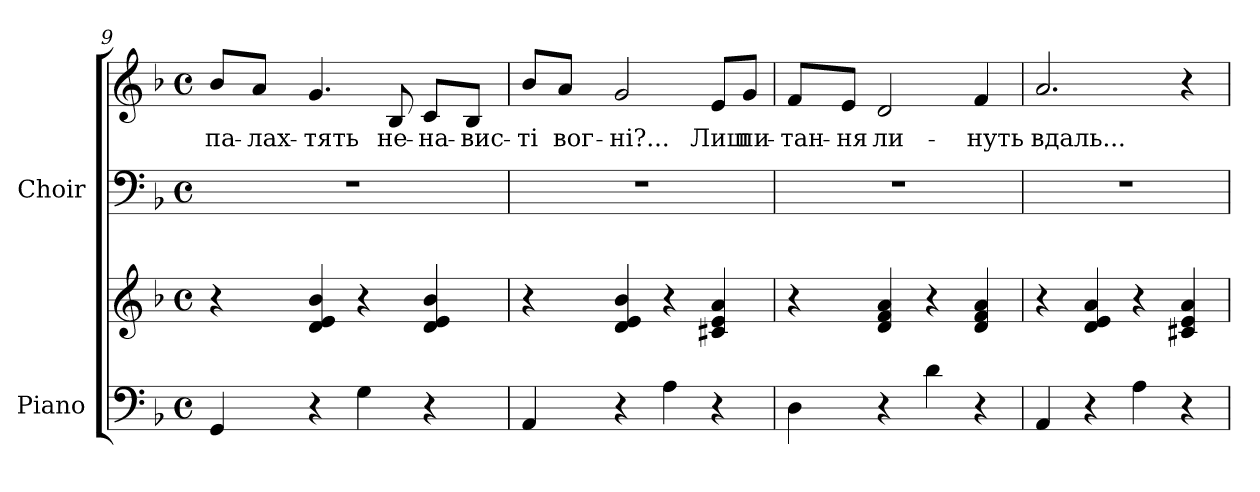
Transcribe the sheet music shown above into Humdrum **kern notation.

**kern	**kern	**kern	**kern	**text
*part2	*part2	*part1	*part1	*part1
*staff4	*staff3	*staff2	*staff1	*staff1
*I"Piano	*	*I"Choir	*	*
*I'Pno.	*	*I'Choir	*	*
!!LO:LB:g=z
*clefF4	*clefG2	*clefF4	*clefG2	*
*k[b-]	*k[b-]	*k[b-]	*k[b-]	*
*d:	*d:	*d:	*d:	*
*M4/4	*M4/4	*M4/4	*M4/4	*
*met(c)	*met(c)	*met(c)	*met(c)	*
=9	=9	=9	=9	=9
!	!	!	!	!LO:LY:b:color=#000000
4GGi/	4r	1r	8b-i/L	па-
!	!	!	!	!LO:LY:b:color=#000000
.	.	.	8ai/J	-лах-
!	!	!	!	!LO:LY:b:color=#000000
4r	4di/ 4ei 4b-i	.	4.gi/	-тять
4Gi\	4r	.	.	.
!	!	!	!	!LO:LY:b:color=#000000
.	.	.	8B-i/	не-
!	!	!	!	!LO:LY:b:color=#000000
4r	4di/ 4ei 4b-i	.	8ci/L	-на-
!	!	!	!	!LO:LY:b:color=#000000
.	.	.	8B-i/J	-вис-
=10	=10	=10	=10	=10
!	!	!	!	!LO:LY:b:color=#000000
4AAi/	4r	1r	8b-i/L	-ті
!	!	!	!	!LO:LY:b:color=#000000
.	.	.	8ai/J	вог-
!	!	!	!	!LO:LY:b:color=#000000
4r	4di/ 4ei 4b-i	.	2gi/	-ні?...
4Ai\	4r	.	.	.
!	!	!	!	!LO:LY:b:color=#000000
4r	4c#Xi/ 4ei 4ai	.	8ei/L	Лиш
!	!	!	!	!LO:LY:b:color=#000000
.	.	.	8gi/J	пи-
=11	=11	=11	=11	=11
!	!	!	!	!LO:LY:b:color=#000000
4Di\	4r	1r	8fi/L	-тан-
!	!	!	!	!LO:LY:b:color=#000000
.	.	.	8ei/J	-ня
!	!	!	!	!LO:LY:b:color=#000000
4r	4di/ 4fi 4ai	.	2di/	ли-
4di\	4r	.	.	.
!	!	!	!	!LO:LY:b:color=#000000
4r	4di/ 4fi 4ai	.	4fi/	-нуть
=12	=12	=12	=12	=12
!	!	!	!	!LO:LY:b:color=#000000
4AAi/	4r	1r	2.ai/	вдаль...
4r	4di/ 4ei 4ai	.	.	.
4Ai\	4r	.	.	.
4r	4c#Xi/ 4ei 4ai	.	4r	.
=	=	=	=	=
*-	*-	*-	*-	*-
